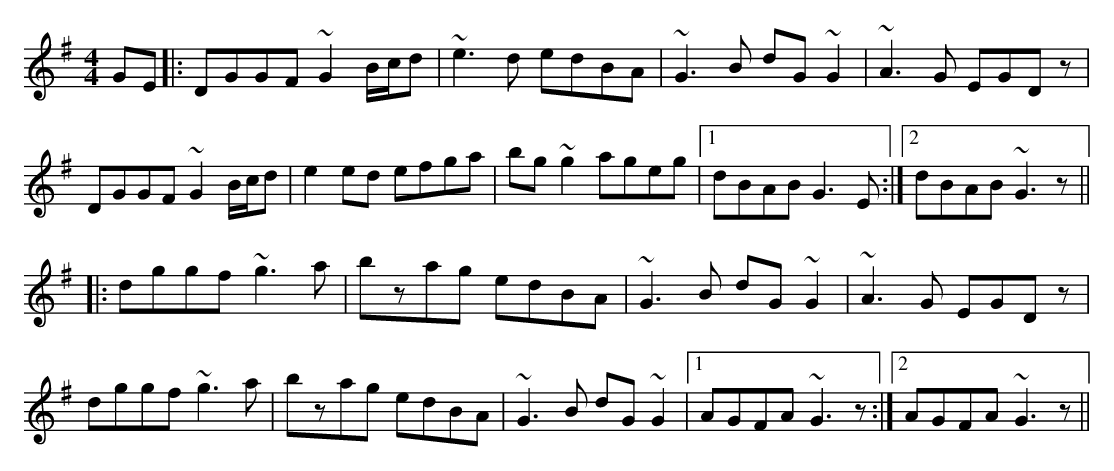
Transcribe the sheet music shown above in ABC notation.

X:1
M:4/4
K:G
GE|:DGGF ~G2B/c/d|~e3d edBA|~G3B dG~G2|~A3G EGDz|
DGGF ~G2B/c/d|e2 ed efga|bg~g2 ageg|1 dBAB G3 E:|2 dBAB ~G3z||
|:dggf ~g3a|bzag edBA|~G3B dG~G2|~A3G EGDz|
dggf ~g3a|bzag edBA|~G3B dG~G2|1 AGFA ~G3z:|2 AGFA ~G3z||
